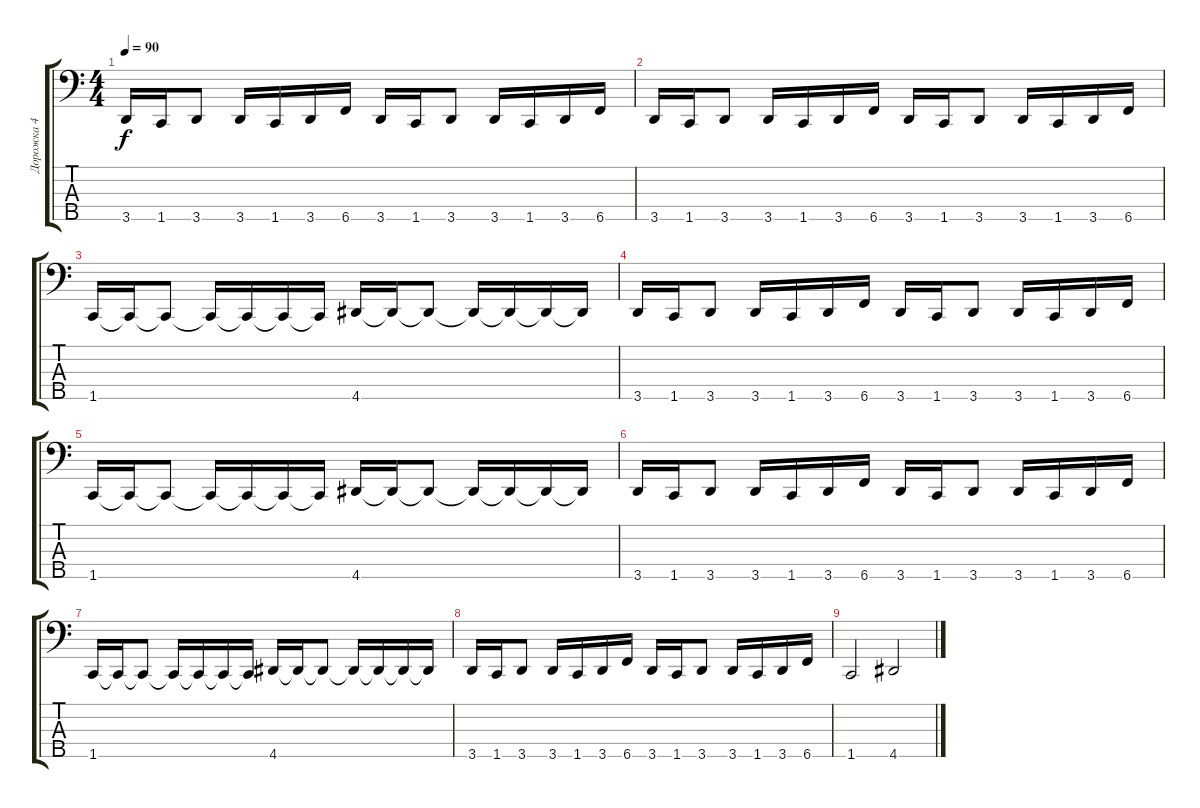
\track ("Дорожка 4" "Дорожка 4") {instrument electricbasspick}
\staff {score tabs}
\tuning (G2 D2 A1 D1 B0) {hide}
\ts (4 4)
\tempo 90
\clef f4
\ks c
3.5.16{dy f} 1.5.16 3.5.8 3.5.16 1.5.16 3.5.16 6.5.16 3.5.16 1.5.16 3.5.8 3.5.16 1.5.16 3.5.16 6.5.16 |
3.5.16 1.5.16 3.5.8 3.5.16 1.5.16 3.5.16 6.5.16 3.5.16 1.5.16 3.5.8 3.5.16 1.5.16 3.5.16 6.5.16 |
1.5.16 1.5{t}.16 1.5{t}.8 1.5{t}.16 1.5{t}.16 1.5{t}.16 1.5{t}.16 4.5.16 4.5{t}.16 4.5{t}.8 4.5{t}.16 4.5{t}.16 4.5{t}.16 4.5{t}.16 |
3.5.16 1.5.16 3.5.8 3.5.16 1.5.16 3.5.16 6.5.16 3.5.16 1.5.16 3.5.8 3.5.16 1.5.16 3.5.16 6.5.16 |
1.5.16 1.5{t}.16 1.5{t}.8 1.5{t}.16 1.5{t}.16 1.5{t}.16 1.5{t}.16 4.5.16 4.5{t}.16 4.5{t}.8 4.5{t}.16 4.5{t}.16 4.5{t}.16 4.5{t}.16 |
3.5.16 1.5.16 3.5.8 3.5.16 1.5.16 3.5.16 6.5.16 3.5.16 1.5.16 3.5.8 3.5.16 1.5.16 3.5.16 6.5.16 |
1.5.16 1.5{t}.16 1.5{t}.8 1.5{t}.16 1.5{t}.16 1.5{t}.16 1.5{t}.16 4.5.16 4.5{t}.16 4.5{t}.8 4.5{t}.16 4.5{t}.16 4.5{t}.16 4.5{t}.16 |
3.5.16 1.5.16 3.5.8 3.5.16 1.5.16 3.5.16 6.5.16 3.5.16 1.5.16 3.5.8 3.5.16 1.5.16 3.5.16 6.5.16 |
1.5.2 4.5.2
